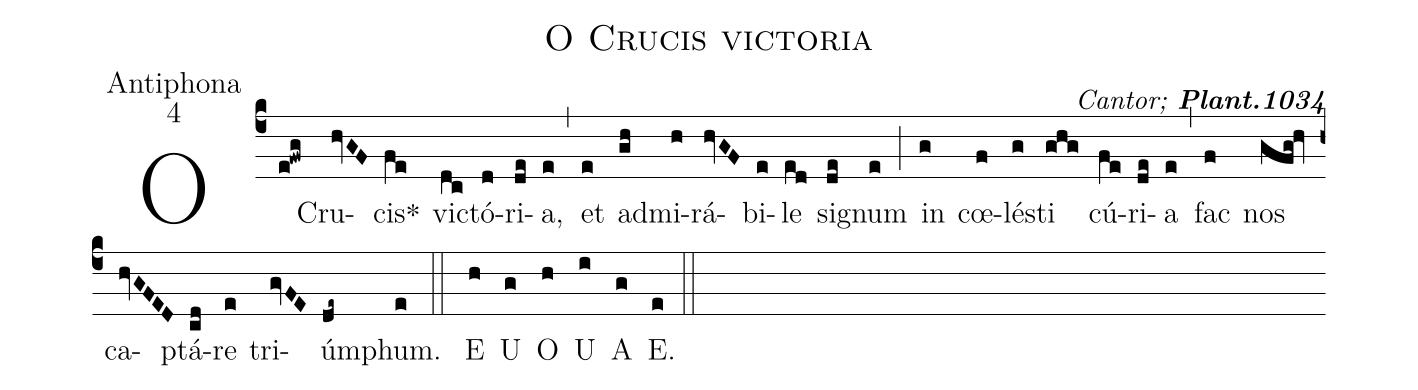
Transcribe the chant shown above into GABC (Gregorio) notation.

name:O Crucis victoria;
office-part:Antiphona;
mode:4;
commentary:{\itshape\mdseries Cantor;\/} {\bfseries Plant.1034};
%%
(c4) O(e!fwg) Cru(hvGF)cis<sp>*</sp>(fe) vi(dc)ctó(d)ri(de)a,(e) (,)
et(e) ad(gh)mi(h)rá(hvGF)bi(e)le(ed) si(de)gnum(e) (;)
in(g) cœ(f)lé(g)sti(ghg) cú(fe)ri(de)a(e) (,)
fac(f) nos(gfg!hv) ca(hvGFED)ptá(cd)re(e) tri(gvFE)úm(de~)phum.(e) (::)
<eu>  E(h) U(g) O(h) U(i) A(g) E.(e) </eu> (::)
